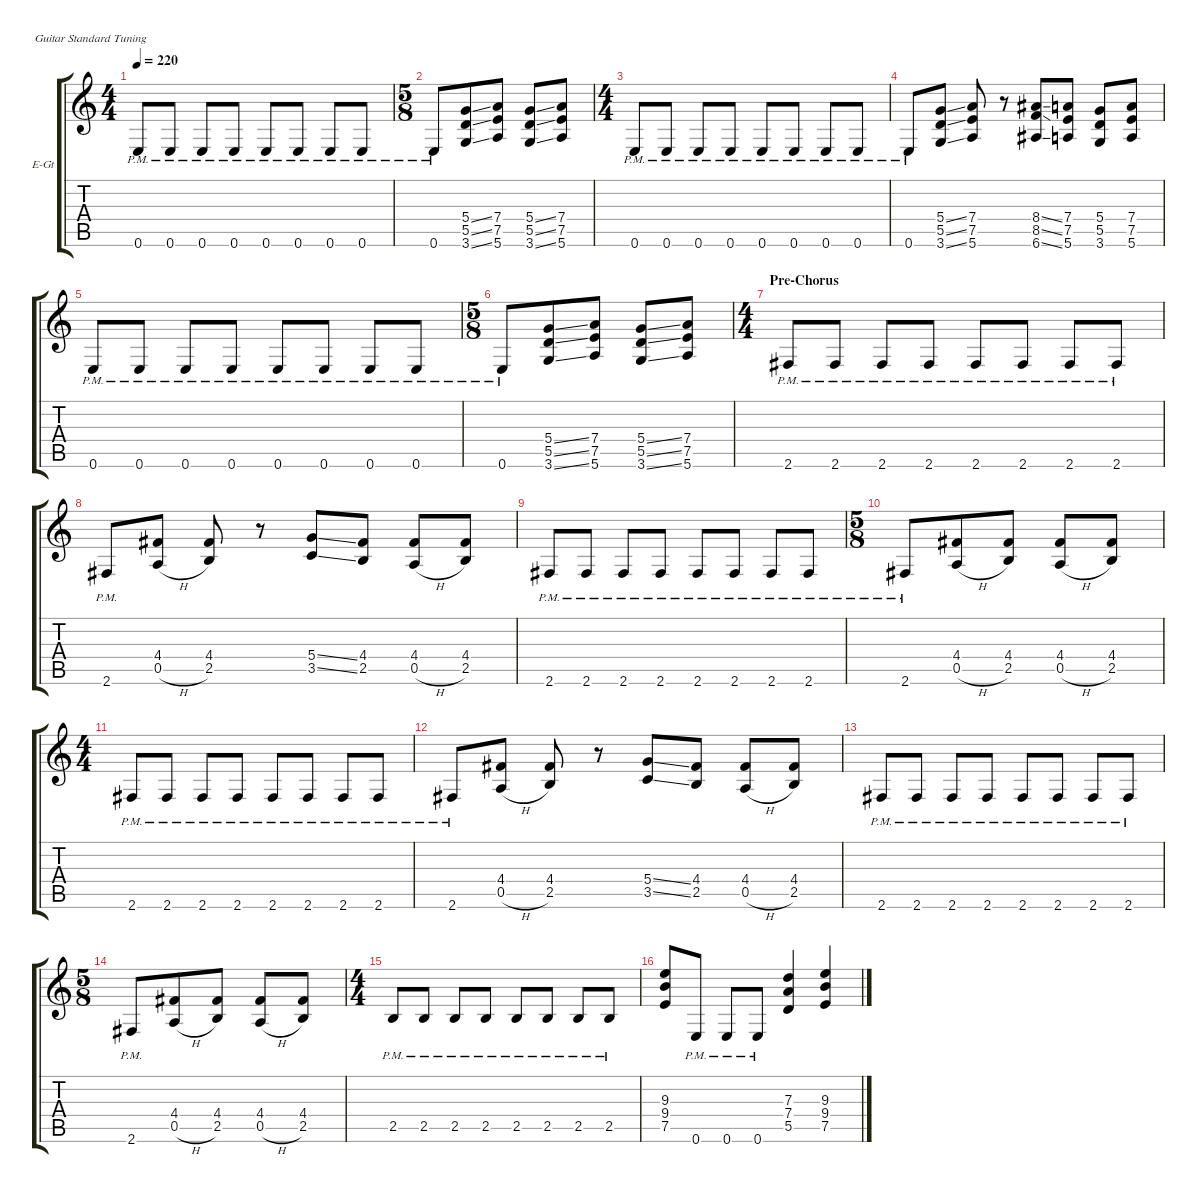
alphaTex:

\hideDynamics
\bracketExtendMode groupsimilarinstruments
\firstSystemTrackNameOrientation horizontal
\otherSystemsTrackNameOrientation horizontal
\track ("James Hetfield" "E-Gt") {multiBarRest instrument distortionguitar}
\staff {score tabs}
\tuning (E4 B3 G3 D3 A2 E2)
\ts (4 4)
\tempo 220
\clef g2
\ks c
0.6{pm}.8{dy fff} 0.6{pm}.8 0.6{pm}.8 0.6{pm}.8 0.6{pm}.8 0.6{pm}.8 0.6{pm}.8 0.6{pm}.8 |
\ts (5 8)
0.6{pm}.8 (5.4{ss} 5.5{ss} 3.6{ss}).8{dy f} (7.4 7.5 5.6).8 (5.4{ss} 5.5{ss} 3.6{ss}).8 (7.4 7.5 5.6).8 |
\ts (4 4)
0.6{pm}.8{dy fff} 0.6{pm}.8 0.6{pm}.8 0.6{pm}.8 0.6{pm}.8 0.6{pm}.8 0.6{pm}.8 0.6{pm}.8 |
0.6{pm}.8 (5.4{ss} 5.5{ss} 3.6{ss}).8{dy f} (7.4 7.5 5.6).8 r.8 (8.4{ss} 8.5{ss} 6.6{ss}).8 (7.4 7.5 5.6).8 (5.4 5.5 3.6).8 (7.4 7.5 5.6).8 |
0.6{pm}.8{dy fff} 0.6{pm}.8 0.6{pm}.8 0.6{pm}.8 0.6{pm}.8 0.6{pm}.8 0.6{pm}.8 0.6{pm}.8 |
\ts (5 8)
0.6{pm}.8 (5.4{ss} 5.5{ss} 3.6{ss}).8{dy f} (7.4 7.5 5.6).8 (5.4{ss} 5.5{ss} 3.6{ss}).8 (7.4 7.5 5.6).8 |
\ts (4 4)
\section ("" "Pre-Chorus")
2.6{pm}.8{dy fff} 2.6{pm}.8 2.6{pm}.8 2.6{pm}.8 2.6{pm}.8 2.6{pm}.8 2.6{pm}.8 2.6{pm}.8 |
2.6{pm}.8 (4.4 0.5{h}).8 (4.4 2.5).8 r.8 (5.4{ss} 3.5{ss}).8{dy f} (4.4 2.5).8{dy fff} (4.4 0.5{h}).8 (4.4 2.5).8 |
2.6{pm}.8 2.6{pm}.8 2.6{pm}.8 2.6{pm}.8 2.6{pm}.8 2.6{pm}.8 2.6{pm}.8 2.6{pm}.8 |
\ts (5 8)
2.6{pm}.8 (4.4 0.5{h}).8 (4.4 2.5).8{dy f} (4.4 0.5{h}).8{dy fff} (4.4 2.5).8{dy f} |
\ts (4 4)
2.6{pm}.8{dy fff} 2.6{pm}.8 2.6{pm}.8 2.6{pm}.8 2.6{pm}.8 2.6{pm}.8 2.6{pm}.8 2.6{pm}.8 |
2.6{pm}.8 (4.4 0.5{h}).8 (4.4 2.5).8 r.8 (5.4{ss} 3.5{ss}).8{dy f} (4.4 2.5).8{dy fff} (4.4 0.5{h}).8 (4.4 2.5).8 |
2.6{pm}.8 2.6{pm}.8 2.6{pm}.8 2.6{pm}.8 2.6{pm}.8 2.6{pm}.8 2.6{pm}.8 2.6{pm}.8 |
\ts (5 8)
2.6{pm}.8 (4.4 0.5{h}).8 (4.4 2.5).8{dy f} (4.4 0.5{h}).8{dy fff} (4.4 2.5).8{dy f} |
\ts (4 4)
2.5{pm}.8{dy fff} 2.5{pm}.8 2.5{pm}.8 2.5{pm}.8 2.5{pm}.8 2.5{pm}.8 2.5{pm}.8 2.5{pm}.8 |
(9.3 9.4 7.5).8 0.6{pm}.8 0.6{pm}.8 0.6{pm}.8 (7.3 7.4 5.5).4 (9.3 9.4 7.5).4
